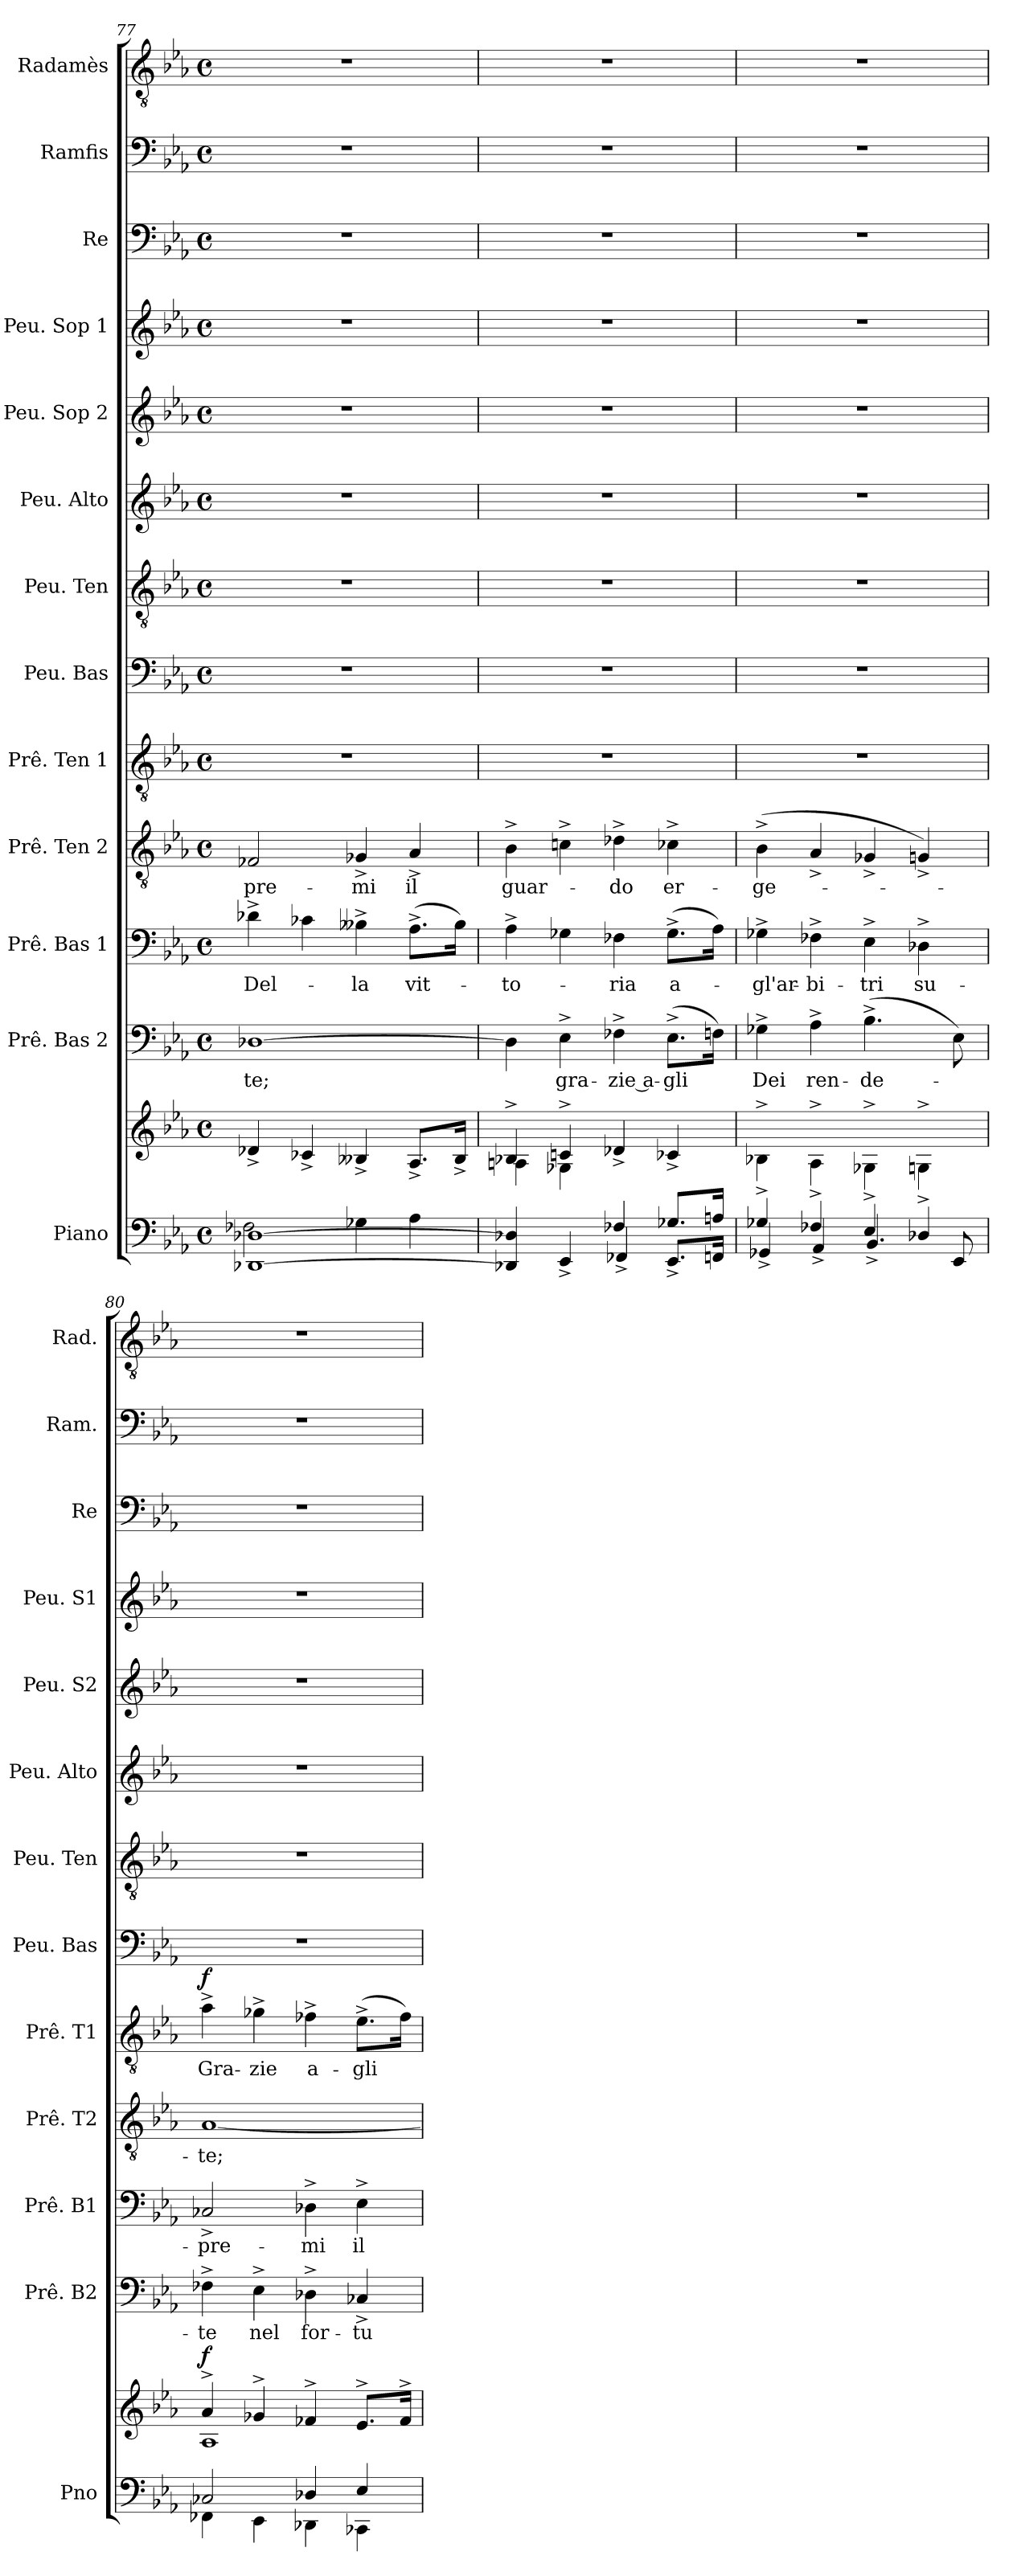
**kern	**kern	**dynam	**kern	**text	**kern	**text	**kern	**text	**kern	**text	**dynam	**kern	**kern	**kern	**kern	**kern	**kern	**kern	**kern
*part13	*part13	*part13	*part12	*part12	*part11	*part11	*part10	*part10	*part9	*part9	*part9	*part8	*part7	*part6	*part5	*part4	*part3	*part2	*part1
*staff14	*staff13	*staff13/14	*staff12	*staff12	*staff11	*staff11	*staff10	*staff10	*staff9	*staff9	*staff9	*staff8	*staff7	*staff6	*staff5	*staff4	*staff3	*staff2	*staff1
*I"Piano	*	*	*I"Prê. Bas 2	*	*I"Prê. Bas 1	*	*I"Prê. Ten 2	*	*I"Prê. Ten 1	*	*	*I"Peu. Bas	*I"Peu. Ten	*I"Peu. Alto	*I"Peu. Sop 2	*I"Peu. Sop 1	*I"Re	*I"Ramfis	*I"Radamès
*I'Pno	*	*	*I'Prê. B2	*	*I'Prê. B1	*	*I'Prê. T2	*	*I'Prê. T1	*	*	*I'Peu. Bas	*I'Peu. Ten	*I'Peu. Alto	*I'Peu. S2	*I'Peu. S1	*I'Re	*I'Ram.	*I'Rad.
*clefF4	*clefG2	*	*clefF4	*	*clefF4	*	*clefGv2	*	*clefGv2	*	*	*clefF4	*clefGv2	*clefG2	*clefG2	*clefG2	*clefF4	*clefF4	*clefGv2
*k[b-e-a-]	*k[b-e-a-]	*	*k[b-e-a-]	*	*k[b-e-a-]	*	*k[b-e-a-]	*	*k[b-e-a-]	*	*	*k[b-e-a-]	*k[b-e-a-]	*k[b-e-a-]	*k[b-e-a-]	*k[b-e-a-]	*k[b-e-a-]	*k[b-e-a-]	*k[b-e-a-]
*M4/4	*M4/4	*	*M4/4	*	*M4/4	*	*M4/4	*	*M4/4	*	*	*M4/4	*M4/4	*M4/4	*M4/4	*M4/4	*M4/4	*M4/4	*M4/4
*met(c)	*met(c)	*	*met(c)	*	*met(c)	*	*met(c)	*	*met(c)	*	*	*met(c)	*met(c)	*met(c)	*met(c)	*met(c)	*met(c)	*met(c)	*met(c)
=77	=77	=77	=77	=77	=77	=77	=77	=77	=77	=77	=77	=77	=77	=77	=77	=77	=77	=77	=77
*^	*	*	*	*	*	*	*	*	*	*	*	*	*	*	*	*	*	*	*
!	!	!	!	!	!LO:LY:b:color=#0055FF	!	!LO:LY:b:color=#0055FF	!	!LO:LY:b:color=#AA0000	!	!	!	!	!	!	!	!	!	!	!
[1DD-X [1D-X	2F-X\	4d-X^/	.	[1D-X	-te;	4d-X^\	Del-	2F-X/	-pre-	1r	.	.	1r	1r	1r	1r	1r	1r	1r	1r
.	.	4c-X^/	.	.	.	4c-X\	.	.	.	.	.	.	.	.	.	.	.	.	.	.
!	!	!	!	!	!	!	!LO:LY:b:color=#0055FF	!	!LO:LY:b:color=#AA0000	!	!	!	!	!	!	!	!	!	!	!
.	4G-X\	4B--X^/	.	.	.	4B--X^\	-la	4G-X^/	-mi	.	.	.	.	.	.	.	.	.	.	.
!	!	!	!	!	!	!	!LO:LY:b:color=#0055FF	!	!LO:LY:b:color=#AA0000	!	!	!	!	!	!	!	!	!	!	!
.	4A-\	8.A-^/L	.	.	.	(>8.A-^\L	vit-	4A-^/	il	.	.	.	.	.	.	.	.	.	.	.
.	.	16B--^/Jk	.	.	.	16B--\Jk)	.	.	.	.	.	.	.	.	.	.	.	.	.	.
=78	=78	=78	=78	=78	=78	=78	=78	=78	=78	=78	=78	=78	=78	=78	=78	=78	=78	=78	=78	=78
*	*	*^	*	*	*	*	*	*	*	*	*	*	*	*	*	*	*	*	*	*
!	!	!	!	!	!	!	!	!LO:LY:b:color=#0055FF	!	!LO:LY:b:color=#AA0000	!	!	!	!	!	!	!	!	!	!	!
2ryy	4DD-X/] 4D-X/]	4B-X^/	4An\	.	4D-\]	.	4A-^\	-to-	4B-^\	guar-	1r	.	.	1r	1r	1r	1r	1r	1r	1r	1r
!	!	!	!	!	!	!LO:LY:b:color=#0055FF	!	!	!	!	!	!	!	!	!	!	!	!	!	!	!
.	4EE-^/	4cn^/	4G-X\	.	4E-^\	gra-	4G-X\	.	4cn^\	.	.	.	.	.	.	.	.	.	.	.	.
!	!	!	!	!	!	!LO:LY:b:color=#0055FF	!	!LO:LY:b:color=#0055FF	!	!LO:LY:b:color=#AA0000	!	!	!	!	!	!	!	!	!	!	!
4F-X/	4FF-X^/	4d-X^/	2ryy	.	4F-X^\	zie a-	4F-X\	-ria	4d-X^\	-do	.	.	.	.	.	.	.	.	.	.	.
!	!	!	!	!	!	!LO:LY:b:color=#0055FF	!	!LO:LY:b:color=#0055FF	!	!LO:LY:b:color=#AA0000	!	!	!	!	!	!	!	!	!	!	!
8.G-X/L	8.EE-^/L	4c-X^/	.	.	(>8.E-^\L	-gli	(>8.G-^\L	a-	4c-X^\	er-	.	.	.	.	.	.	.	.	.	.	.
16A/Jk	16FFn/Jk	.	.	.	16Fn\Jk)	.	16A-\Jk)	.	.	.	.	.	.	.	.	.	.	.	.	.	.
*	*	*v	*v	*	*	*	*	*	*	*	*	*	*	*	*	*	*	*	*	*	*
!!LO:PB:g=z
=79	=79	=79	=79	=79	=79	=79	=79	=79	=79	=79	=79	=79	=79	=79	=79	=79	=79	=79	=79	=79
!	!	!	!	!	!LO:LY:b:color=#0055FF	!	!LO:LY:b:color=#0055FF	!	!LO:LY:b:color=#AA0000	!	!	!	!	!	!	!	!	!	!	!
4G-X^/	4GG-X^/	4B-X^\	.	4G-X^\	Dei	4G-X^\	-gl'ar-	(>4B-^\	-ge-	1r	.	.	1r	1r	1r	1r	1r	1r	1r	1r
!	!	!	!	!	!LO:LY:b:color=#0055FF	!	!LO:LY:b:color=#0055FF	!	!	!	!	!	!	!	!	!	!	!	!	!
4F-X^/	4AA-^/	4A-^\	.	4A-^\	ren-	4F-X^\	-bi-	4A-^/	.	.	.	.	.	.	.	.	.	.	.	.
!	!	!	!	!	!LO:LY:b:color=#0055FF	!	!LO:LY:b:color=#0055FF	!	!	!	!	!	!	!	!	!	!	!	!	!
4E-^/	4.BB-^/	4G-X^\	.	(>4.B-^\	-de-	4E-^\	-tri	4G-X^/	.	.	.	.	.	.	.	.	.	.	.	.
!	!	!	!	!	!	!	!LO:LY:b:color=#0055FF	!	!	!	!	!	!	!	!	!	!	!	!	!
4D-X^/	.	4Gn^\	.	.	.	4D-X^\	su-	4Gn^/)	.	.	.	.	.	.	.	.	.	.	.	.
.	8EE-/	.	.	8E-\)	.	.	.	.	.	.	.	.	.	.	.	.	.	.	.	.
=80	=80	=80	=80	=80	=80	=80	=80	=80	=80	=80	=80	=80	=80	=80	=80	=80	=80	=80	=80	=80
*	*	*^	*	*	*	*	*	*	*	*	*	*	*	*	*	*	*	*	*	*
!	!	!	!	!LO:DY:a	!	!LO:LY:b:color=#0055FF	!	!LO:LY:b:color=#0055FF	!	!LO:LY:b:color=#AA0000	!	!LO:LY:b:color=#0055FF	!LO:DY:a	!	!	!	!	!	!	!	!
2C-X/	4FF-X\	4a-^/	1A-	f	4F-X^\	-te	2C-X^/	-pre-	[1A-	-te;	4a-^\	Gra-	f	1r	1r	1r	1r	1r	1r	1r	1r
!	!	!	!	!	!	!LO:LY:b:color=#0055FF	!	!	!	!	!	!LO:LY:b:color=#0055FF	!	!	!	!	!	!	!	!	!
.	4EE-\	4g-X^/	.	.	4E-^\	nel	.	.	.	.	4g-X^\	-zie	.	.	.	.	.	.	.	.	.
!	!	!	!	!	!	!LO:LY:b:color=#0055FF	!	!LO:LY:b:color=#0055FF	!	!	!	!LO:LY:b:color=#0055FF	!	!	!	!	!	!	!	!	!
4D-X/	4DD-X\	4f-X^/	.	.	4D-X^\	for-	4D-X^\	-mi	.	.	4f-X^\	a-	.	.	.	.	.	.	.	.	.
!	!	!	!	!	!	!LO:LY:b:color=#0055FF	!	!LO:LY:b:color=#0055FF	!	!	!	!LO:LY:b:color=#0055FF	!	!	!	!	!	!	!	!	!
4E-/	4CC-X\	8.e-^/L	.	.	4C-X^/	-tu-	4E-^\	il	.	.	(>8.e-^\L	-gli	.	.	.	.	.	.	.	.	.
.	.	16f-^/Jk	.	.	.	.	.	.	.	.	16f-\Jk)	.	.	.	.	.	.	.	.	.	.
*v	*v	*	*	*	*	*	*	*	*	*	*	*	*	*	*	*	*	*	*	*	*
*	*v	*v	*	*	*	*	*	*	*	*	*	*	*	*	*	*	*	*	*	*
=	=	=	=	=	=	=	=	=	=	=	=	=	=	=	=	=	=	=	=
*-	*-	*-	*-	*-	*-	*-	*-	*-	*-	*-	*-	*-	*-	*-	*-	*-	*-	*-	*-
